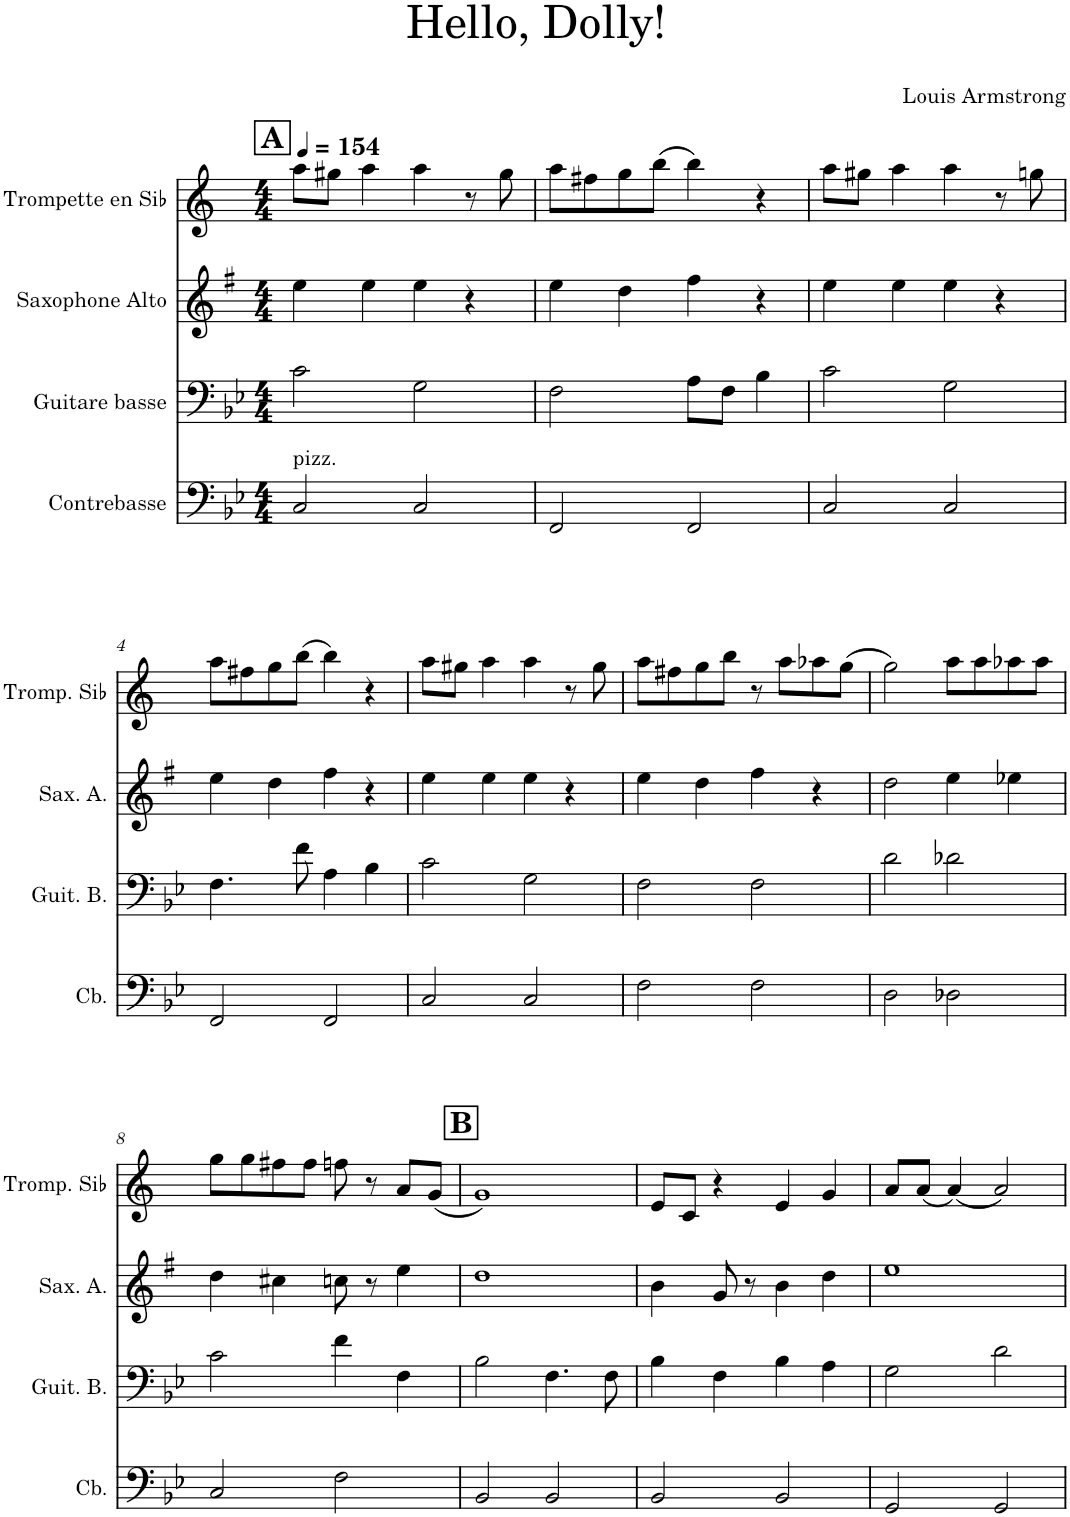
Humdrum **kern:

**kern	**kern	**kern	**kern
*part4	*part3	*part2	*part1
*staff4	*staff3	*staff2	*staff1
*I"Contrebasse	*I"Guitare basse	*I"Saxophone Alto	*I"Trompette en Sib
*I'Cb.	*I'Guit. B.	*I'Sax. A.	*I'Tromp. Sib
*clefF4	*clefF4	*clefG2	*clefG2
*Trd7c12	*Trd7c12	*Trd5c9	*Trd1c2
*k[b-e-]	*k[b-e-]	*k[f#]	*k[]
*M4/4	*M4/4	*M4/4	*M4/4
*MM154	*MM154	*MM154	*MM154
!!LO:REH:place=s1:a:B:cj:fs=14:t=A
=1	=1	=1	=1
!LO:TX:a:t=pizz.	!	!	!
2C/	2c\	4ee\	8aa\L
.	.	.	8gg#X\J
.	.	4ee\	4aa\
2C/	2G\	4ee\	4aa\
.	.	4r	8r
.	.	.	8gg#\
=2	=2	=2	=2
2FF/	2F\	4ee\	8aa\L
.	.	.	8ff#X\
.	.	4dd\	8gg\
.	.	.	(8bb\J
2FF/	8A\L	4ff#\	4bb\)
.	8F\J	.	.
.	4B-\	4r	4r
=3	=3	=3	=3
2C/	2c\	4ee\	8aa\L
.	.	.	8gg#X\J
.	.	4ee\	4aa\
2C/	2G\	4ee\	4aa\
.	.	4r	8r
.	.	.	8ggn\
!!LO:LB:g=z
=4	=4	=4	=4
2FF/	4.F\	4ee\	8aa\L
.	.	.	8ff#X\
.	.	4dd\	8gg\
.	8f\	.	(8bb\J
2FF/	4A\	4ff#\	4bb\)
.	4B-\	4r	4r
=5	=5	=5	=5
2C/	2c\	4ee\	8aa\L
.	.	.	8gg#X\J
.	.	4ee\	4aa\
2C/	2G\	4ee\	4aa\
.	.	4r	8r
.	.	.	8gg#\
=6	=6	=6	=6
2F\	2F\	4ee\	8aa\L
.	.	.	8ff#X\
.	.	4dd\	8gg\
.	.	.	8bb\J
2F\	2F\	4ff#\	8r
.	.	.	8aa\L
.	.	4r	8aa-X\
.	.	.	(8gg\J
=7	=7	=7	=7
2D\	2d\	2dd\	2gg\)
2D-X\	2d-X\	4ee\	8aa\L
.	.	.	8aa\
.	.	4ee-X\	8aa-X\
.	.	.	8aa-\J
!!LO:LB:g=z
=8	=8	=8	=8
2C/	2c\	4dd\	8gg\L
.	.	.	8gg\
.	.	4cc#X\	8ff#X\
.	.	.	8ff#\J
2F\	4f\	8ccn\	8ffn\
.	.	8r	8r
.	4F\	4ee\	8a/L
.	.	.	(8g/J
!!LO:REH:place=s1:a:B:cj:fs=14:t=B
=9	=9	=9	=9
2BB-/	2B-\	1dd	1g)
2BB-/	4.F\	.	.
.	8F\	.	.
=10	=10	=10	=10
2BB-/	4B-\	4b\	8e/L
.	.	.	8c/J
.	4F\	8g/	4r
.	.	8r	.
2BB-/	4B-\	4b\	4e/
.	4A\	4dd\	4g/
=11	=11	=11	=11
2GG/	2G\	1ee	8a/L
.	.	.	(8a/J
.	.	.	(4a/)
2GG/	2d\	.	2a/)
=	=	=	=
*-	*-	*-	*-
